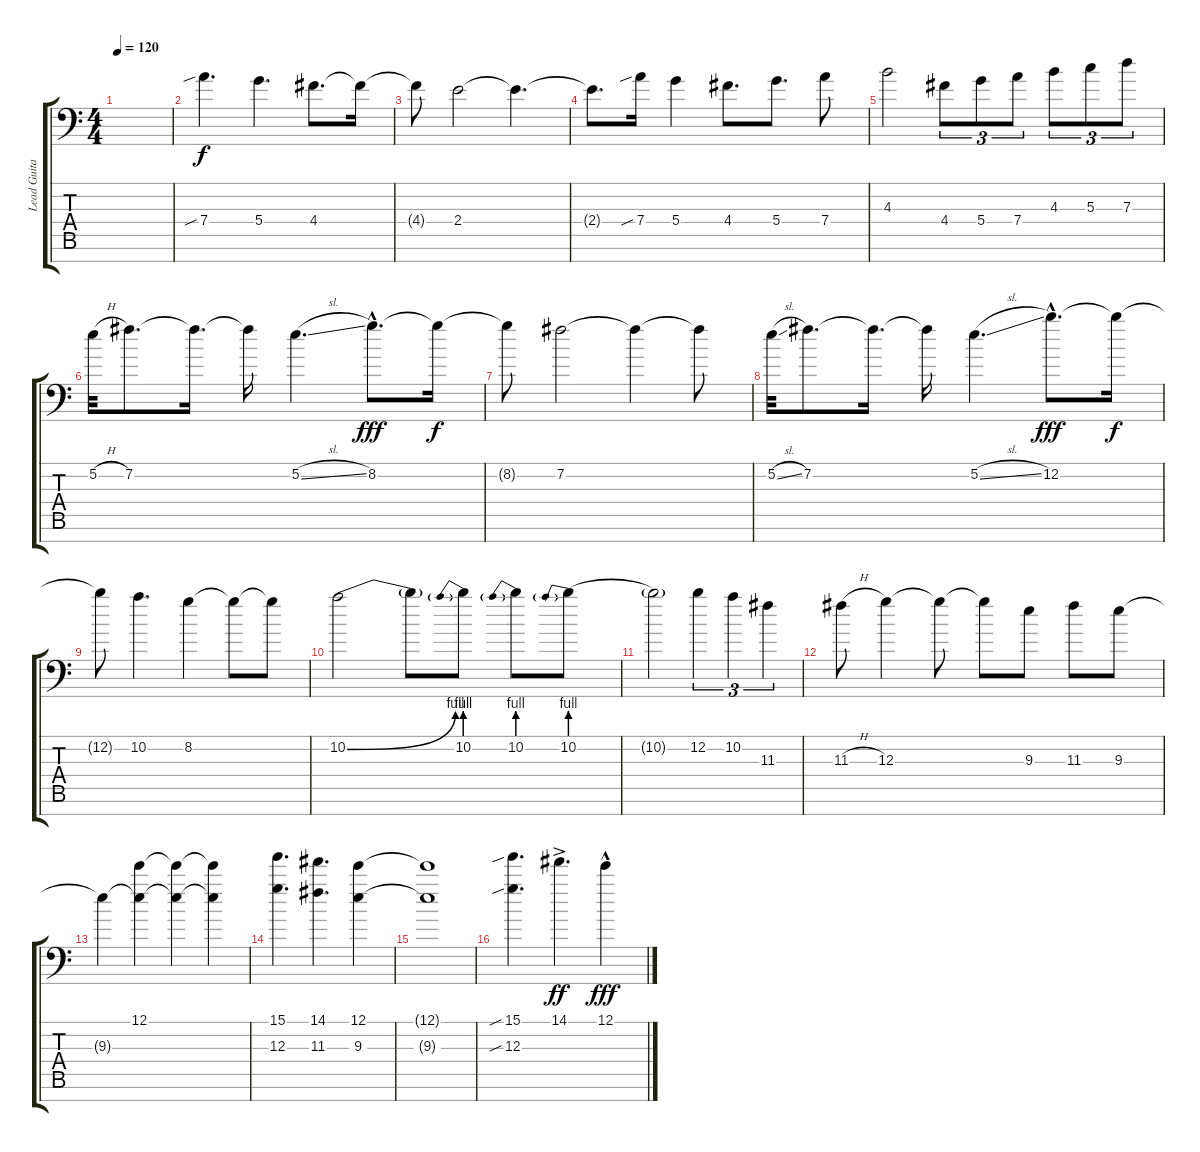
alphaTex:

\track ("Lead Guitar C" "Lead Guita") {instrument distortionguitar}
\staff {score tabs}
\tuning (E4 B3 G3 D3 A2 E2 C-1) {hide}
\ts (4 4)
\tempo 120
\clef f4
\ks c
|
7.4{sib}.4{d} 5.4.4{d} 4.4.8{d} 4.4{t}.16 |
4.4{t}.8 2.4.2 2.4{t}.4{d} |
2.4{t}.8{d} 7.4{sib}.16 5.4.4 4.4.8{d} 5.4.8{d} 7.4.8 |
4.3.2 4.4.8{tu (3 2)} 5.4.8{tu (3 2)} 7.4.8{tu (3 2)} 4.3.8{tu (3 2)} 5.3.8{tu (3 2)} 7.3.8{tu (3 2)} |
5.2{h}.32 7.2.8{d} 7.2{t}.16{d} 7.2{t}.16 5.2{sl}.4{d} 8.2{hac}.8{d dy fff} 8.2{t}.16{dy f} |
8.2{t}.8 7.2.2 7.2{t}.4 7.2{t}.8 |
5.2{sl}.32 7.2.8{d} 7.2{t}.16{d} 7.2{t}.16 5.2{sl}.4{d} 12.2{hac}.8{d dy fff} 12.2{t}.16{dy f} |
12.2{t}.8 10.2.4{d} 8.2.4 8.2{t}.8 8.2{t}.8 |
10.2{be (bend 0 0 60 4)}.2 10.2{t}.8 10.2{be (prebend 0 4 60 4)}.8 10.2{be (prebend 0 4 60 4)}.8 10.2{be (prebend 0 4 60 4)}.8 |
10.2{t}.2 12.2.4{tu (3 2)} 10.2.4{tu (3 2)} 11.3.4{tu (3 2)} |
11.3{h}.8 12.3.4 12.3{t}.8 12.3{t}.8 9.3.8 11.3.8 9.3.8 |
9.3{t}.4 (12.1 9.3{t}).4 (12.1{t} 9.3{t}).4 (12.1{t} 9.3{t}).4 |
(15.1 12.3).4{d} (14.1 11.3).4{d} (12.1 9.3).4 |
(12.1{t} 9.3{t}).1 |
(15.1{sib} 12.3{sib}).4{d} 14.1{ac}.4{d dy ff} 12.1{hac}.4{dy fff}
